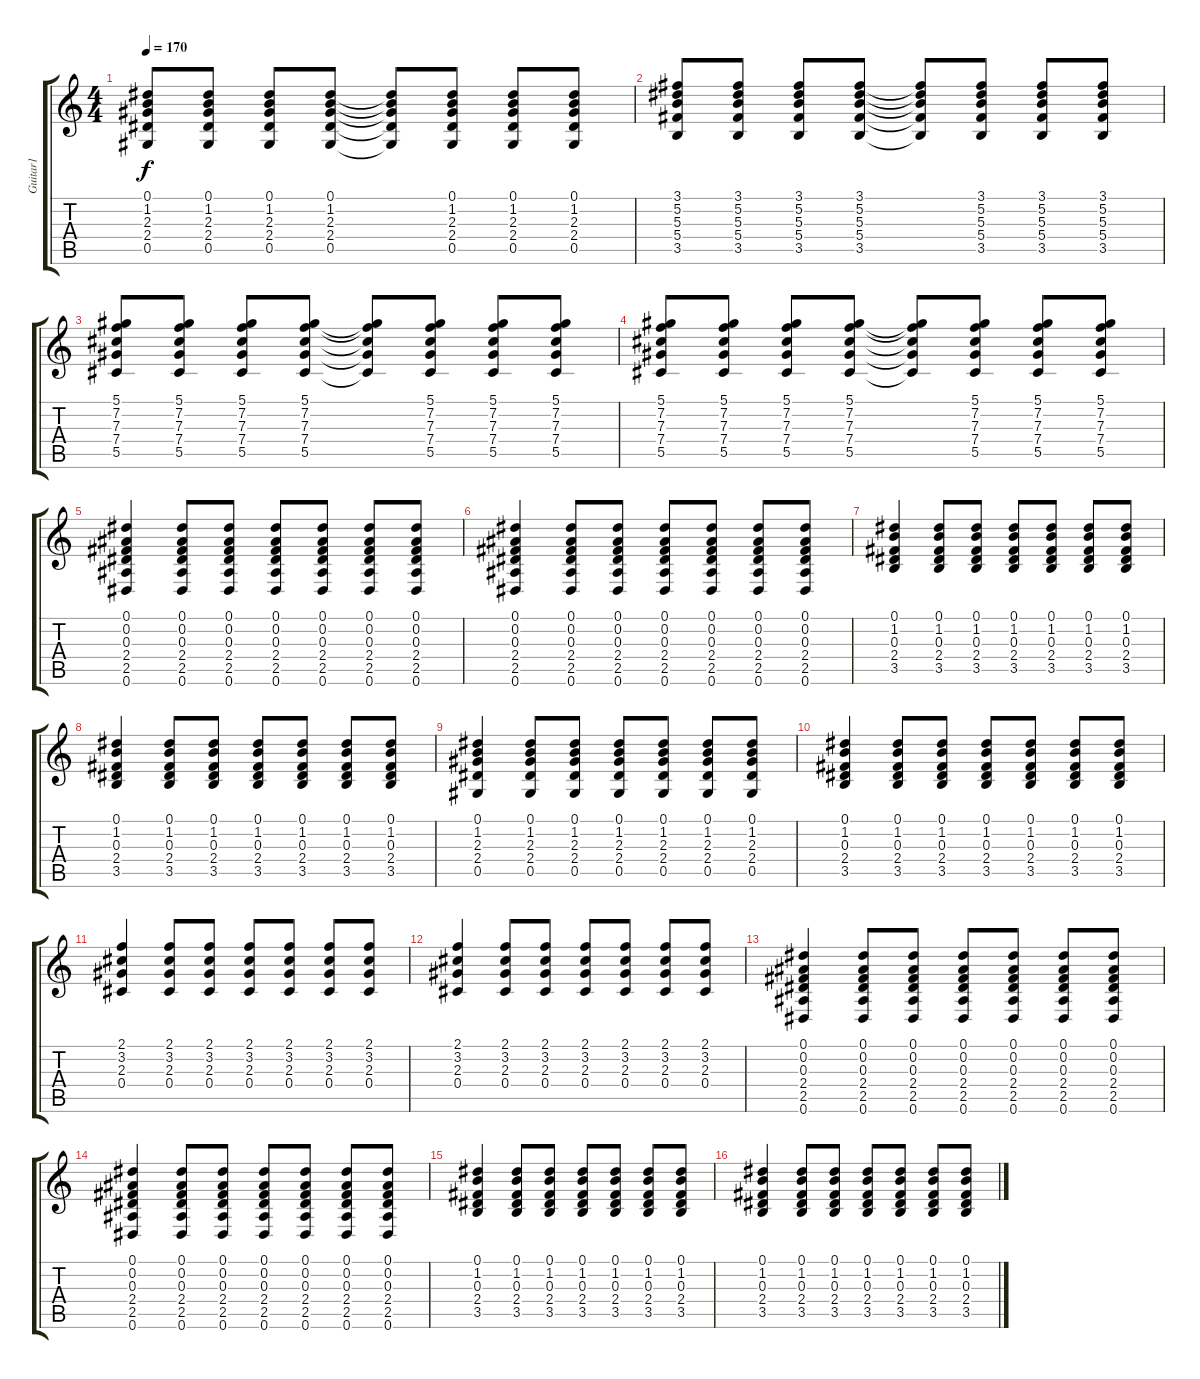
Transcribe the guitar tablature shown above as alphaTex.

\track ("Guitar1" "Guitar1") {instrument distortionguitar}
\staff {score tabs}
\tuning (Eb4 Bb3 Gb3 Db3 Ab2 Eb2) {hide}
\ts (4 4)
\tempo 170
\clef g2
\ks c
(0.1 1.2 2.3 2.4 0.5).8{dy f} (0.1 1.2 2.3 2.4 0.5).8 (0.1 1.2 2.3 2.4 0.5).8 (0.1 1.2 2.3 2.4 0.5).8 (0.1{t} 1.2{t} 2.3{t} 2.4{t} 0.5{t}).8 (0.1 1.2 2.3 2.4 0.5).8 (0.1 1.2 2.3 2.4 0.5).8 (0.1 1.2 2.3 2.4 0.5).8 |
(3.1 5.2 5.3 5.4 3.5).8 (3.1 5.2 5.3 5.4 3.5).8 (3.1 5.2 5.3 5.4 3.5).8 (3.1 5.2 5.3 5.4 3.5).8 (3.1{t} 5.2{t} 5.3{t} 5.4{t} 3.5{t}).8 (3.1 5.2 5.3 5.4 3.5).8 (3.1 5.2 5.3 5.4 3.5).8 (3.1 5.2 5.3 5.4 3.5).8 |
(5.1 7.2 7.3 7.4 5.5).8 (5.1 7.2 7.3 7.4 5.5).8 (5.1 7.2 7.3 7.4 5.5).8 (5.1 7.2 7.3 7.4 5.5).8 (5.1{t} 7.2{t} 7.3{t} 7.4{t} 5.5{t}).8 (5.1 7.2 7.3 7.4 5.5).8 (5.1 7.2 7.3 7.4 5.5).8 (5.1 7.2 7.3 7.4 5.5).8 |
(5.1 7.2 7.3 7.4 5.5).8 (5.1 7.2 7.3 7.4 5.5).8 (5.1 7.2 7.3 7.4 5.5).8 (5.1 7.2 7.3 7.4 5.5).8 (5.1{t} 7.2{t} 7.3{t} 7.4{t} 5.5{t}).8 (5.1 7.2 7.3 7.4 5.5).8 (5.1 7.2 7.3 7.4 5.5).8 (5.1 7.2 7.3 7.4 5.5).8 |
(0.1 0.2 0.3 2.4 2.5 0.6).4 (0.1 0.2 0.3 2.4 2.5 0.6).8 (0.1 0.2 0.3 2.4 2.5 0.6).8 (0.1 0.2 0.3 2.4 2.5 0.6).8 (0.1 0.2 0.3 2.4 2.5 0.6).8 (0.1 0.2 0.3 2.4 2.5 0.6).8 (0.1 0.2 0.3 2.4 2.5 0.6).8 |
(0.1 0.2 0.3 2.4 2.5 0.6).4 (0.1 0.2 0.3 2.4 2.5 0.6).8 (0.1 0.2 0.3 2.4 2.5 0.6).8 (0.1 0.2 0.3 2.4 2.5 0.6).8 (0.1 0.2 0.3 2.4 2.5 0.6).8 (0.1 0.2 0.3 2.4 2.5 0.6).8 (0.1 0.2 0.3 2.4 2.5 0.6).8 |
(0.1 1.2 0.3 2.4 3.5).4 (0.1 1.2 0.3 2.4 3.5).8 (0.1 1.2 0.3 2.4 3.5).8 (0.1 1.2 0.3 2.4 3.5).8 (0.1 1.2 0.3 2.4 3.5).8 (0.1 1.2 0.3 2.4 3.5).8 (0.1 1.2 0.3 2.4 3.5).8 |
(0.1 1.2 0.3 2.4 3.5).4 (0.1 1.2 0.3 2.4 3.5).8 (0.1 1.2 0.3 2.4 3.5).8 (0.1 1.2 0.3 2.4 3.5).8 (0.1 1.2 0.3 2.4 3.5).8 (0.1 1.2 0.3 2.4 3.5).8 (0.1 1.2 0.3 2.4 3.5).8 |
(0.1 1.2 2.3 2.4 0.5).4 (0.1 1.2 2.3 2.4 0.5).8 (0.1 1.2 2.3 2.4 0.5).8 (0.1 1.2 2.3 2.4 0.5).8 (0.1 1.2 2.3 2.4 0.5).8 (0.1 1.2 2.3 2.4 0.5).8 (0.1 1.2 2.3 2.4 0.5).8 |
(0.1 1.2 0.3 2.4 3.5).4 (0.1 1.2 0.3 2.4 3.5).8 (0.1 1.2 0.3 2.4 3.5).8 (0.1 1.2 0.3 2.4 3.5).8 (0.1 1.2 0.3 2.4 3.5).8 (0.1 1.2 0.3 2.4 3.5).8 (0.1 1.2 0.3 2.4 3.5).8 |
(2.1 3.2 2.3 0.4).4 (2.1 3.2 2.3 0.4).8 (2.1 3.2 2.3 0.4).8 (2.1 3.2 2.3 0.4).8 (2.1 3.2 2.3 0.4).8 (2.1 3.2 2.3 0.4).8 (2.1 3.2 2.3 0.4).8 |
(2.1 3.2 2.3 0.4).4 (2.1 3.2 2.3 0.4).8 (2.1 3.2 2.3 0.4).8 (2.1 3.2 2.3 0.4).8 (2.1 3.2 2.3 0.4).8 (2.1 3.2 2.3 0.4).8 (2.1 3.2 2.3 0.4).8 |
(0.1 0.2 0.3 2.4 2.5 0.6).4 (0.1 0.2 0.3 2.4 2.5 0.6).8 (0.1 0.2 0.3 2.4 2.5 0.6).8 (0.1 0.2 0.3 2.4 2.5 0.6).8 (0.1 0.2 0.3 2.4 2.5 0.6).8 (0.1 0.2 0.3 2.4 2.5 0.6).8 (0.1 0.2 0.3 2.4 2.5 0.6).8 |
(0.1 0.2 0.3 2.4 2.5 0.6).4 (0.1 0.2 0.3 2.4 2.5 0.6).8 (0.1 0.2 0.3 2.4 2.5 0.6).8 (0.1 0.2 0.3 2.4 2.5 0.6).8 (0.1 0.2 0.3 2.4 2.5 0.6).8 (0.1 0.2 0.3 2.4 2.5 0.6).8 (0.1 0.2 0.3 2.4 2.5 0.6).8 |
(0.1 1.2 0.3 2.4 3.5).4 (0.1 1.2 0.3 2.4 3.5).8 (0.1 1.2 0.3 2.4 3.5).8 (0.1 1.2 0.3 2.4 3.5).8 (0.1 1.2 0.3 2.4 3.5).8 (0.1 1.2 0.3 2.4 3.5).8 (0.1 1.2 0.3 2.4 3.5).8 |
(0.1 1.2 0.3 2.4 3.5).4 (0.1 1.2 0.3 2.4 3.5).8 (0.1 1.2 0.3 2.4 3.5).8 (0.1 1.2 0.3 2.4 3.5).8 (0.1 1.2 0.3 2.4 3.5).8 (0.1 1.2 0.3 2.4 3.5).8 (0.1 1.2 0.3 2.4 3.5).8
